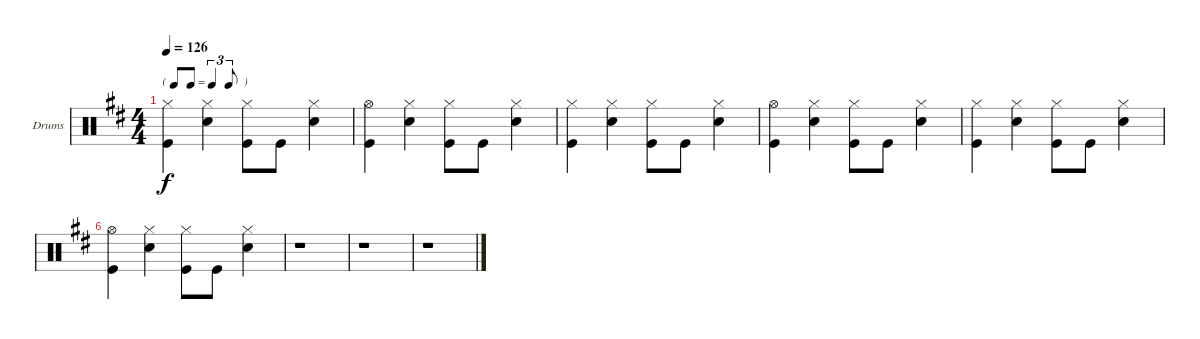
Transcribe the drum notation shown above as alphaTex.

\bracketExtendMode nobrackets
\firstSystemTrackNameOrientation horizontal
\otherSystemsTrackNameOrientation horizontal
\defaultBarNumberDisplay FirstOfSystem
\track ("Drumkit" "Drums") {instrument percussion}
\staff {score}
\articulation defaults
\ts (4 4)
\tf triplet8th
\tempo 126
\clef neutral
\ks d
("Hi-Hat (closed)" "Kick (hit)").4{dy f} ("Hi-Hat (closed)" "Snare (hit) 2").4 ("Hi-Hat (closed)" "Kick (hit)").8 "Kick (hit)".8 ("Hi-Hat (closed)" "Snare (hit) 2").4 |
("Kick (hit)" "Hi-Hat (open)").4 ("Hi-Hat (closed)" "Snare (hit) 2").4 ("Hi-Hat (closed)" "Kick (hit)").8 "Kick (hit)".8 ("Hi-Hat (closed)" "Snare (hit) 2").4 |
("Hi-Hat (closed)" "Kick (hit)").4 ("Hi-Hat (closed)" "Snare (hit) 2").4 ("Hi-Hat (closed)" "Kick (hit)").8 "Kick (hit)".8 ("Hi-Hat (closed)" "Snare (hit) 2").4 |
("Kick (hit)" "Hi-Hat (open)").4 ("Hi-Hat (closed)" "Snare (hit) 2").4 ("Hi-Hat (closed)" "Kick (hit)").8 "Kick (hit)".8 ("Hi-Hat (closed)" "Snare (hit) 2").4 |
("Hi-Hat (closed)" "Kick (hit)").4 ("Hi-Hat (closed)" "Snare (hit) 2").4 ("Hi-Hat (closed)" "Kick (hit)").8 "Kick (hit)".8 ("Hi-Hat (closed)" "Snare (hit) 2").4 |
("Kick (hit)" "Hi-Hat (open)").4 ("Hi-Hat (closed)" "Snare (hit) 2").4 ("Hi-Hat (closed)" "Kick (hit)").8 "Kick (hit)".8 ("Hi-Hat (closed)" "Snare (hit) 2").4 |
r.1 |
r.1 |
r.1
